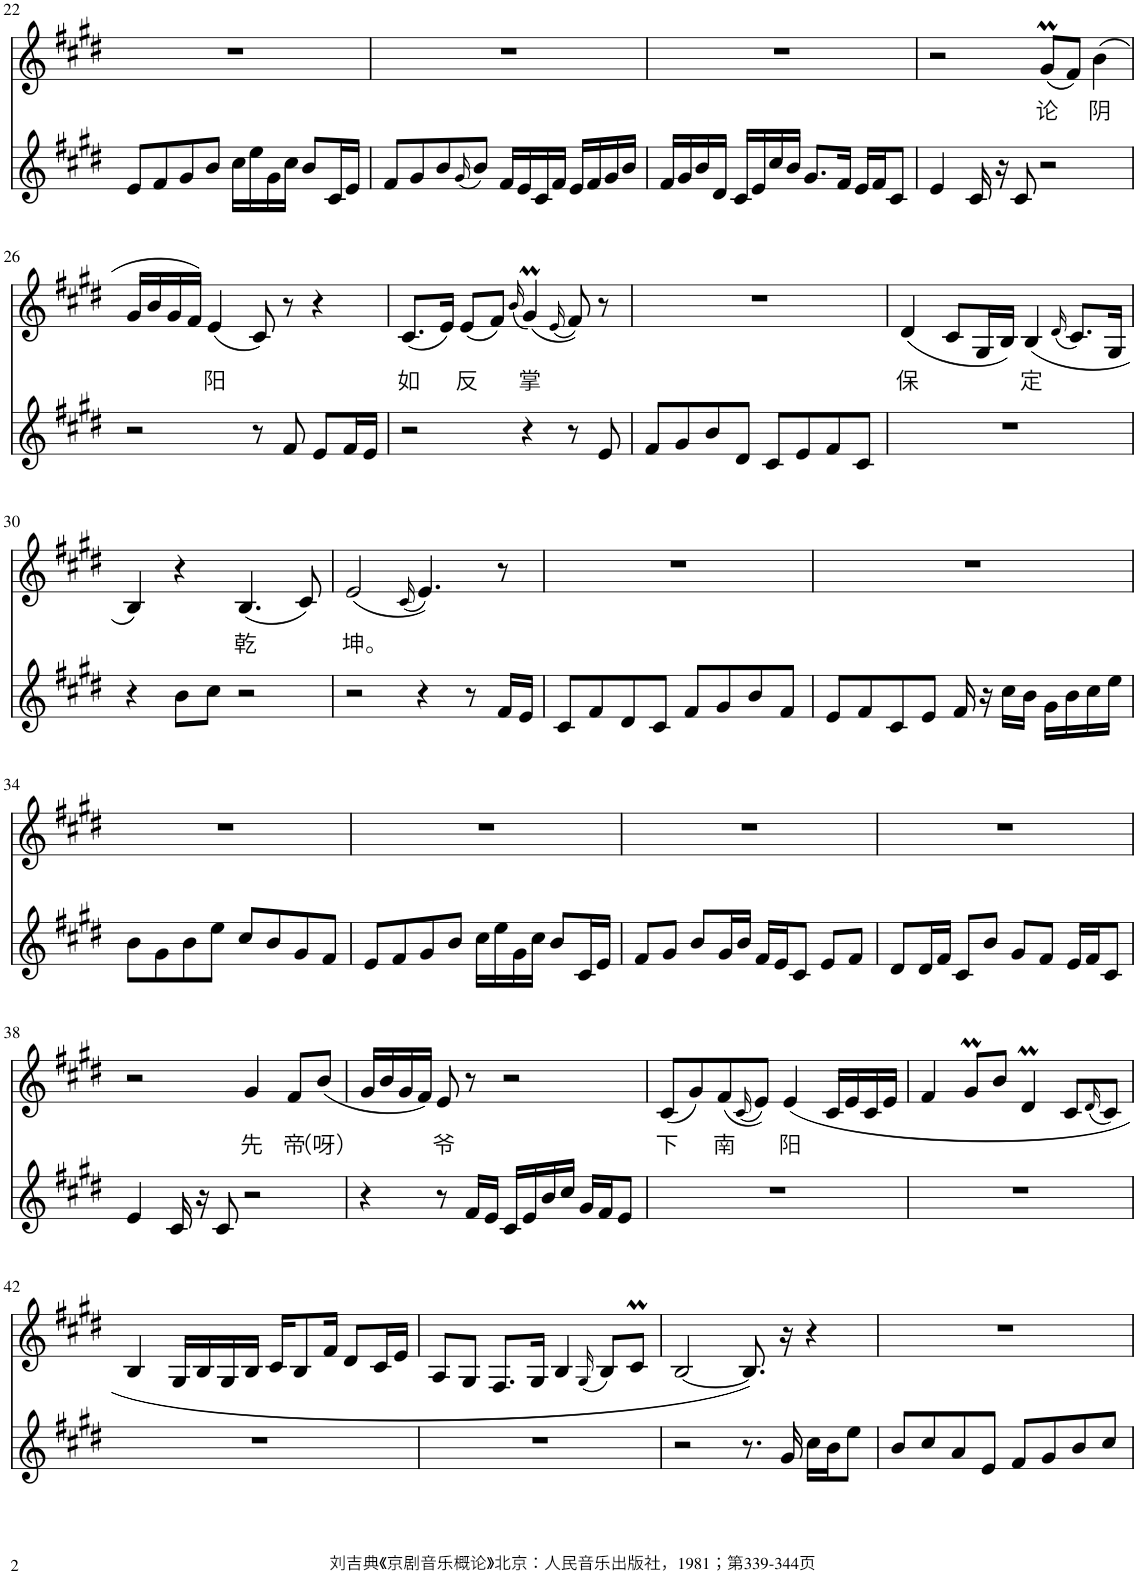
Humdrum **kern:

**kern	**kern	**text
*part2	*part1	*part1
*staff2	*staff1	*staff1
*I"Piano	*I"Piano	*
*I'Pno	*I'Pno	*
!!LO:PB:g=z
*clefG2	*clefG2	*
*k[f#c#g#d#]	*k[f#c#g#d#]	*
*M4/4	*M4/4	*
=22	=22	=22
8e/L	1r	.
8f#/	.	.
8g#/	.	.
8b/J	.	.
16cc#\LL	.	.
16ee\	.	.
16g#\	.	.
16cc#\JJ	.	.
8b/L	.	.
16c#/L	.	.
16e/JJ	.	.
=23	=23	=23
8f#/L	1r	.
8g#/	.	.
8b/	.	.
(16qg#/	.	.
8b/J)	.	.
16f#/LL	.	.
16e/	.	.
16c#/	.	.
16f#/JJ	.	.
16e/LL	.	.
16f#/	.	.
16g#/	.	.
16b/JJ	.	.
=24	=24	=24
16f#/LL	1r	.
16g#/	.	.
16b/	.	.
16d#/JJ	.	.
16c#/LL	.	.
16e/	.	.
16cc#/	.	.
16b/JJ	.	.
8.g#/L	.	.
16f#/Jk	.	.
16e/LL	.	.
16f#/J	.	.
8c#/J	.	.
=25	=25	=25
4e/	2r	.
16c#/	.	.
16r	.	.
8c#/	.	.
!	!	!LO:LY:b
2r	(8g#m/L	论
.	8f#/J)	.
!	!	!LO:LY:b
.	(4b\	阴
!!LO:LB:g=z
=26	=26	=26
2r	16g#/LL	.
.	16b/	.
.	16g#/	.
.	16f#/JJ)	.
!	!	!LO:LY:b
.	(4e/	阳
8r	8c#/)	.
8f#/	8r	.
8e/L	4r	.
16f#/L	.	.
16e/JJ	.	.
=27	=27	=27
!	!	!LO:LY:b
2r	(8.c#/L	如
.	16e/Jk)	.
!	!	!LO:LY:b
.	(8e/L	反
.	8f#/J)	.
.	(16qb/	.
!	!	!LO:LY:b
4r	(4g#m/)	掌
.	(16qe/	.
8r	8f#/))	.
8e/	8r	.
=28	=28	=28
8f#/L	1r	.
8g#/	.	.
8b/	.	.
8d#/J	.	.
8c#/L	.	.
8e/	.	.
8f#/	.	.
8c#/J	.	.
=29	=29	=29
!	!	!LO:LY:b
1r	(4d#/	保
.	8c#/L	.
.	16G#/L	.
.	16B/JJ)	.
!	!	!LO:LY:b
.	(4B/	定
.	(16qd#/	.
.	8.c#/L)	.
.	16G#/Jk	.
!!LO:LB:g=z
=30	=30	=30
4r	4B/)	.
8b\L	4r	.
8cc#\J	.	.
!	!	!LO:LY:b
2r	(4.B/	乾
.	8c#/)	.
=31	=31	=31
!	!	!LO:LY:b
2r	(2e/	坤。
.	(16qc#/	.
4r	4.e/))	.
8r	.	.
16f#/LL	8r	.
16e/JJ	.	.
=32	=32	=32
8c#/L	1r	.
8f#/	.	.
8d#/	.	.
8c#/J	.	.
8f#/L	.	.
8g#/	.	.
8b/	.	.
8f#/J	.	.
=33	=33	=33
8e/L	1r	.
8f#/	.	.
8c#/	.	.
8e/J	.	.
16f#/	.	.
16r	.	.
16cc#\LL	.	.
16b\JJ	.	.
16g#\LL	.	.
16b\	.	.
16cc#\	.	.
16ee\JJ	.	.
!!LO:LB:g=z
=34	=34	=34
8b\L	1r	.
8g#\	.	.
8b\	.	.
8ee\J	.	.
8cc#/L	.	.
8b/	.	.
8g#/	.	.
8f#/J	.	.
=35	=35	=35
8e/L	1r	.
8f#/	.	.
8g#/	.	.
8b/J	.	.
16cc#\LL	.	.
16ee\	.	.
16g#\	.	.
16cc#\JJ	.	.
8b/L	.	.
16c#/L	.	.
16e/JJ	.	.
=36	=36	=36
8f#/L	1r	.
8g#/J	.	.
8b/L	.	.
16g#/L	.	.
16b/JJ	.	.
16f#/LL	.	.
16e/J	.	.
8c#/J	.	.
8e/L	.	.
8f#/J	.	.
=37	=37	=37
8d#/L	1r	.
16d#/L	.	.
16f#/JJ	.	.
8c#/L	.	.
8b/J	.	.
8g#/L	.	.
8f#/J	.	.
16e/LL	.	.
16f#/J	.	.
8c#/J	.	.
!!LO:LB:g=z
=38	=38	=38
4e/	2r	.
16c#/	.	.
16r	.	.
8c#/	.	.
!	!	!LO:LY:b
2r	4g#/	先
!	!	!LO:LY:b
.	8f#/L	帝
!	!	!LO:LY:b
.	(8b/J	（呀）
=39	=39	=39
4r	16g#/LL	.
.	16b/	.
.	16g#/	.
.	16f#/JJ)	.
!	!	!LO:LY:b
8r	8e/	爷
16f#/LL	8r	.
16e/JJ	.	.
16c#/LL	2r	.
16e/	.	.
16b/	.	.
16cc#/JJ	.	.
16g#/LL	.	.
16f#/J	.	.
8e/J	.	.
=40	=40	=40
!	!	!LO:LY:b
1r	(8c#/L	下
.	8g#/)	.
!	!	!LO:LY:b
.	(8f#/	南
.	(16qc#/	.
.	8e/J))	.
!	!	!LO:LY:b
.	(4e/	阳
.	16c#/LL	.
.	16e/	.
.	16c#/	.
.	16e/JJ	.
=41	=41	=41
1r	4f#/	.
.	8g#m/L	.
.	8b/J	.
.	4d#m/	.
.	8c#/L	.
.	(16qd#/	.
.	8c#/J)	.
!!LO:LB:g=z
=42	=42	=42
1r	4B/	.
.	16G#/LL	.
.	16B/	.
.	16G#/	.
.	16B/JJ	.
.	16c#/KL	.
.	8B/	.
.	16f#/Jk	.
.	8d#/L	.
.	16c#/L	.
.	16e/JJ	.
=43	=43	=43
1r	8A/L	.
.	8G#/J	.
.	8.F#/L	.
.	16G#/Jk	.
.	4B/	.
.	(16qG#/	.
.	8B/L)	.
.	8c#M/J	.
=44	=44	=44
2r	[2B/	.
8.r	8.B/])	.
16g#/	16r	.
16cc#\LL	4r	.
16b\J	.	.
8ee\J	.	.
=45	=45	=45
8b/L	1r	.
8cc#/	.	.
8a/	.	.
8e/J	.	.
8f#/L	.	.
8g#/	.	.
8b/	.	.
8cc#/J	.	.
=	=	=
*-	*-	*-
